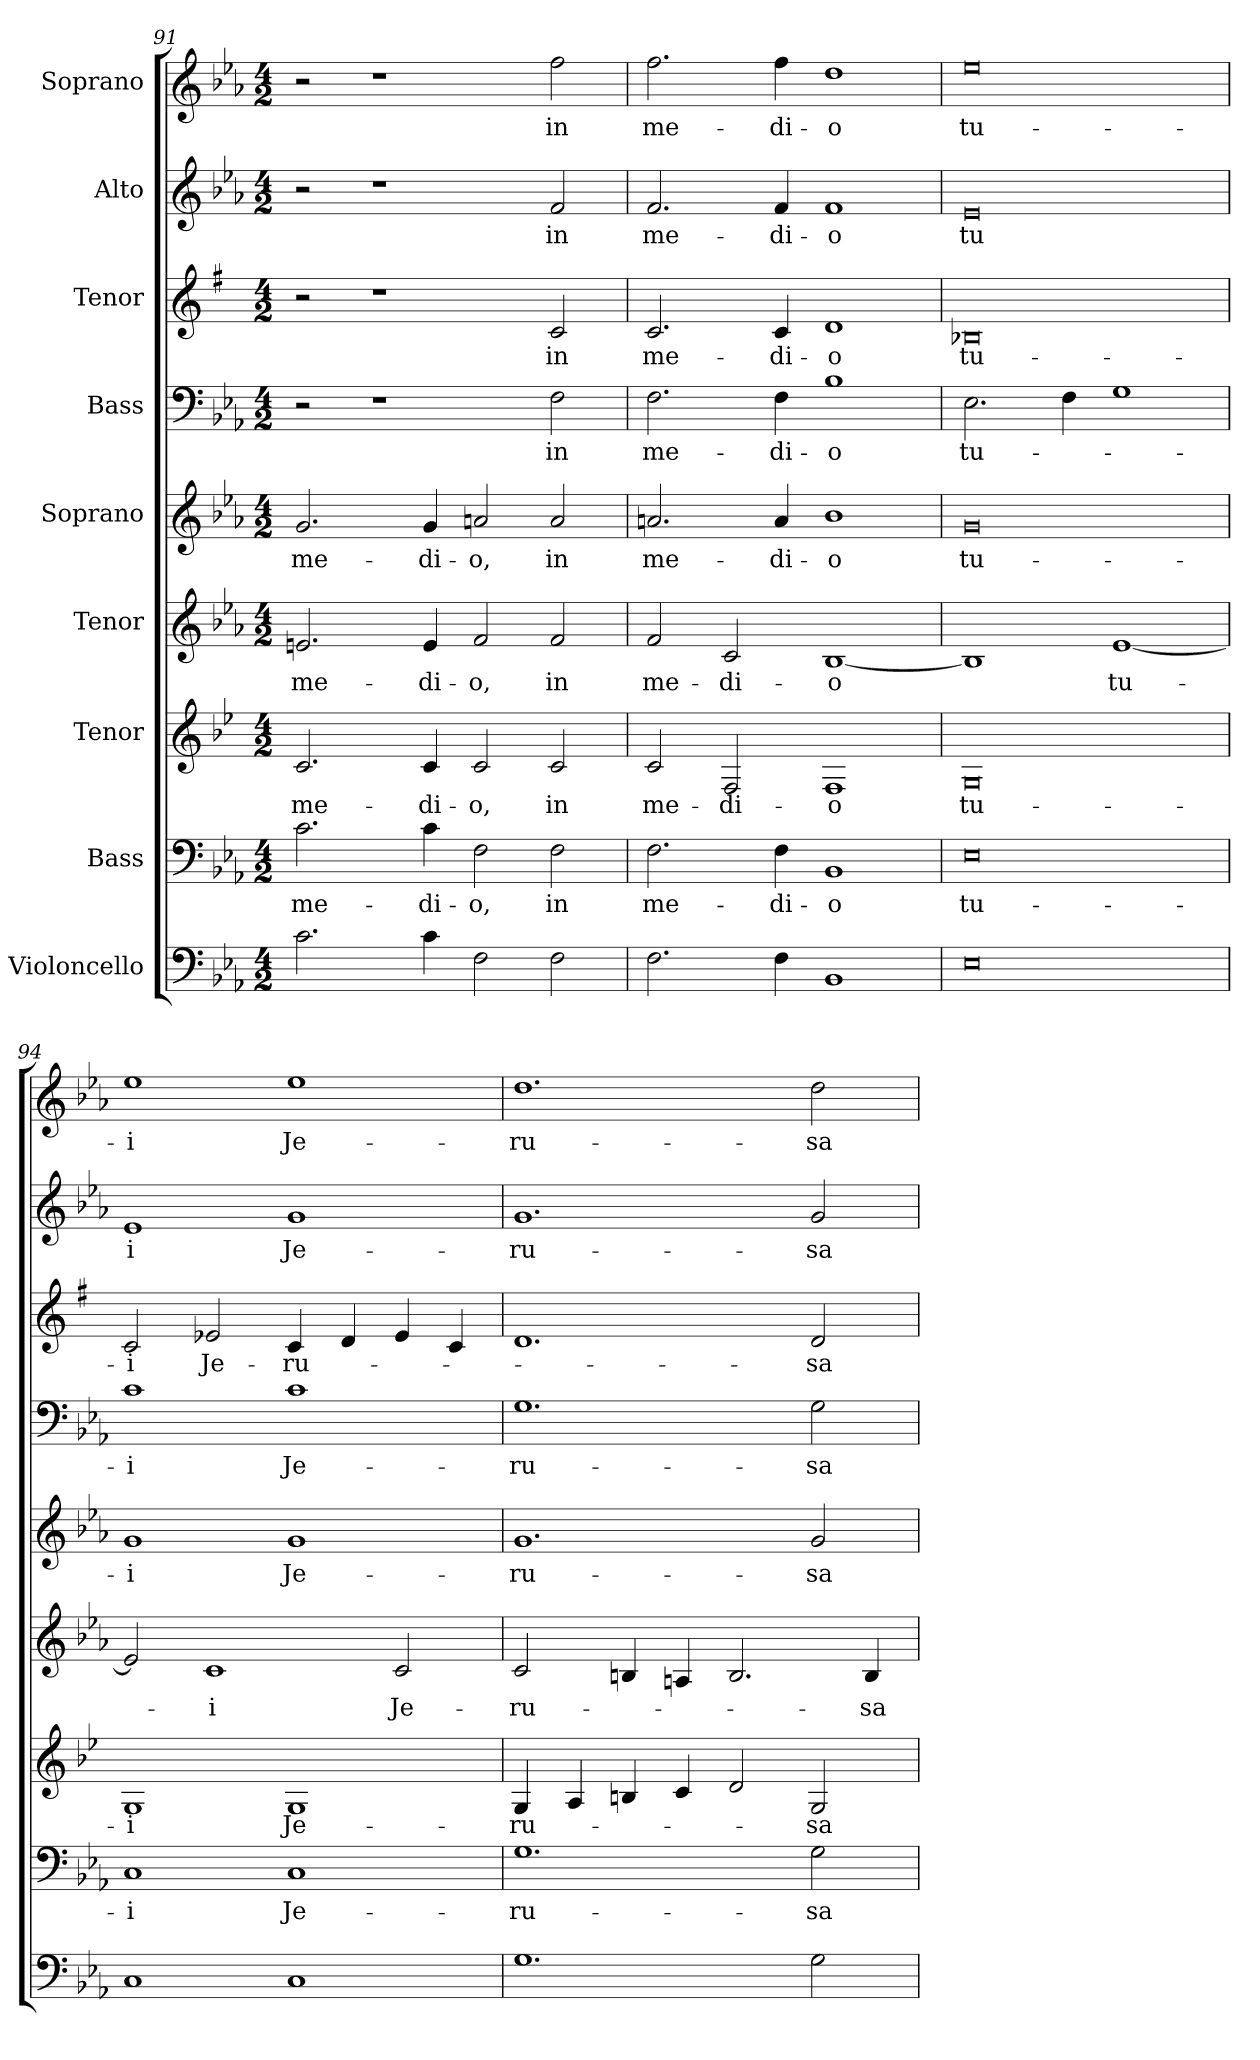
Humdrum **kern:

**kern	**kern	**text	**kern	**text	**kern	**text	**kern	**text	**kern	**text	**kern	**text	**kern	**text	**kern	**text
*part9	*part8	*part8	*part7	*part7	*part6	*part6	*part5	*part5	*part4	*part4	*part3	*part3	*part2	*part2	*part1	*part1
*staff9	*staff8	*staff8	*staff7	*staff7	*staff6	*staff6	*staff5	*staff5	*staff4	*staff4	*staff3	*staff3	*staff2	*staff2	*staff1	*staff1
*I"Violoncello	*I"Bass	*	*I"Tenor	*	*I"Tenor	*	*I"Soprano	*	*I"Bass	*	*I"Tenor	*	*I"Alto	*	*I"Soprano	*
*clefF4	*clefF4	*	*clefG2	*	*clefG2	*	*clefG2	*	*clefF4	*	*clefG2	*	*clefG2	*	*clefG2	*
*k[b-e-a-]	*k[b-e-a-]	*	*k[b-e-]	*	*k[b-e-a-]	*	*k[b-e-a-]	*	*k[b-e-a-]	*	*k[f#]	*	*k[b-e-a-]	*	*k[b-e-a-]	*
*M4/2	*M4/2	*	*M4/2	*	*M4/2	*	*M4/2	*	*M4/2	*	*M4/2	*	*M4/2	*	*M4/2	*
=91	=91	=91	=91	=91	=91	=91	=91	=91	=91	=91	=91	=91	=91	=91	=91	=91
!	!	!LO:LY:b	!	!LO:LY:b	!	!LO:LY:b	!	!LO:LY:b	!	!	!	!	!	!	!	!
2.c\	2.c\	me-	2.c/	me-	2.en/	me-	2.g/	me-	2r	.	2r	.	2r	.	2r	.
.	.	.	.	.	.	.	.	.	1r	.	1r	.	1r	.	1r	.
!	!	!LO:LY:b	!	!LO:LY:b	!	!LO:LY:b	!	!LO:LY:b	!	!	!	!	!	!	!	!
4c\	4c\	-di-	4c/	-di-	4e/	-di-	4g/	-di-	.	.	.	.	.	.	.	.
!	!	!LO:LY:b	!	!LO:LY:b	!	!LO:LY:b	!	!LO:LY:b	!	!	!	!	!	!	!	!
2F\	2F\	-o,	2c/	-o,	2f/	-o,	2an/	-o,	.	.	.	.	.	.	.	.
!	!	!LO:LY:b	!	!LO:LY:b	!	!LO:LY:b	!	!LO:LY:b	!	!LO:LY:b	!	!LO:LY:b	!	!LO:LY:b	!	!LO:LY:b
2F\	2F\	in	2c/	in	2f/	in	2a/	in	2F\	in	2c/	in	2f/	in	2ff\	in
=92	=92	=92	=92	=92	=92	=92	=92	=92	=92	=92	=92	=92	=92	=92	=92	=92
!	!	!LO:LY:b	!	!LO:LY:b	!	!LO:LY:b	!	!LO:LY:b	!	!LO:LY:b	!	!LO:LY:b	!	!LO:LY:b	!	!LO:LY:b
2.F\	2.F\	me-	2c/	me-	2f/	me-	2.an/	me-	2.F\	me-	2.c/	me-	2.f/	me-	2.ff\	me-
!	!	!	!	!LO:LY:b	!	!LO:LY:b	!	!	!	!	!	!	!	!	!	!
.	.	.	2F/	-di-	2c/	-di-	.	.	.	.	.	.	.	.	.	.
!	!	!LO:LY:b	!	!	!	!	!	!LO:LY:b	!	!LO:LY:b	!	!LO:LY:b	!	!LO:LY:b	!	!LO:LY:b
4F\	4F\	-di-	.	.	.	.	4a/	-di-	4F\	-di-	4c/	-di-	4f/	-di-	4ff\	-di-
!	!	!LO:LY:b	!	!LO:LY:b	!	!LO:LY:b	!	!LO:LY:b	!	!LO:LY:b	!	!LO:LY:b	!	!LO:LY:b	!	!LO:LY:b
1BB-	1BB-	-o	1F	-o	[1B-	-o	1b-	-o	1B-	-o	1d	-o	1f	-o	1dd	-o
=93	=93	=93	=93	=93	=93	=93	=93	=93	=93	=93	=93	=93	=93	=93	=93	=93
!	!	!LO:LY:b	!	!LO:LY:b	!	!	!	!LO:LY:b	!	!LO:LY:b	!	!LO:LY:b	!	!LO:LY:b	!	!LO:LY:b
0E-	0E-	tu-	0G	tu-	1B-]	.	0g	tu-	2.E-\	tu-	0B-X	tu-	0e-	tu	0ee-	tu-
.	.	.	.	.	.	.	.	.	4F\	.	.	.	.	.	.	.
!	!	!	!	!	!	!LO:LY:b	!	!	!	!	!	!	!	!	!	!
.	.	.	.	.	[1e-	tu-	.	.	1G	.	.	.	.	.	.	.
!!LO:PB:g=z
=94	=94	=94	=94	=94	=94	=94	=94	=94	=94	=94	=94	=94	=94	=94	=94	=94
!	!	!LO:LY:b	!	!LO:LY:b	!	!	!	!LO:LY:b	!	!LO:LY:b	!	!LO:LY:b	!	!LO:LY:b	!	!LO:LY:b
1C	1C	-i	1G	-i	2e-/]	.	1g	-i	1c	-i	2c/	-i	1e-	i	1ee-	-i
!	!	!	!	!	!	!LO:LY:b	!	!	!	!	!	!LO:LY:b	!	!	!	!
.	.	.	.	.	1c	-i	.	.	.	.	2e-X/	Je-	.	.	.	.
!	!	!LO:LY:b	!	!LO:LY:b	!	!	!	!LO:LY:b	!	!LO:LY:b	!	!LO:LY:b	!	!LO:LY:b	!	!LO:LY:b
1C	1C	Je-	1G	Je-	.	.	1g	Je-	1c	Je-	4c/	-ru-	1g	Je-	1ee-	Je-
.	.	.	.	.	.	.	.	.	.	.	4d/	.	.	.	.	.
!	!	!	!	!	!	!LO:LY:b	!	!	!	!	!	!	!	!	!	!
.	.	.	.	.	2c/	Je-	.	.	.	.	4e-/	.	.	.	.	.
.	.	.	.	.	.	.	.	.	.	.	4c/	.	.	.	.	.
=95	=95	=95	=95	=95	=95	=95	=95	=95	=95	=95	=95	=95	=95	=95	=95	=95
!	!	!LO:LY:b	!	!LO:LY:b	!	!LO:LY:b	!	!LO:LY:b	!	!LO:LY:b	!	!	!	!LO:LY:b	!	!LO:LY:b
1.G	1.G	-ru-	4G/	-ru-	2c/	-ru-	1.g	-ru-	1.G	-ru-	1.d	.	1.g	-ru-	1.dd	-ru-
.	.	.	4A/	.	.	.	.	.	.	.	.	.	.	.	.	.
.	.	.	4Bn/	.	4Bn/	.	.	.	.	.	.	.	.	.	.	.
.	.	.	4c/	.	4An/	.	.	.	.	.	.	.	.	.	.	.
.	.	.	2d/	.	2.B/	.	.	.	.	.	.	.	.	.	.	.
!	!	!LO:LY:b	!	!LO:LY:b	!	!	!	!LO:LY:b	!	!LO:LY:b	!	!LO:LY:b	!	!LO:LY:b	!	!LO:LY:b
2G\	2G\	-sa-	2G/	-sa-	.	.	2g/	-sa-	2G\	-sa-	2d/	-sa-	2g/	-sa-	2dd\	-sa-
!	!	!	!	!	!	!LO:LY:b	!	!	!	!	!	!	!	!	!	!
.	.	.	.	.	4B/	-sa-	.	.	.	.	.	.	.	.	.	.
=	=	=	=	=	=	=	=	=	=	=	=	=	=	=	=	=
*-	*-	*-	*-	*-	*-	*-	*-	*-	*-	*-	*-	*-	*-	*-	*-	*-
